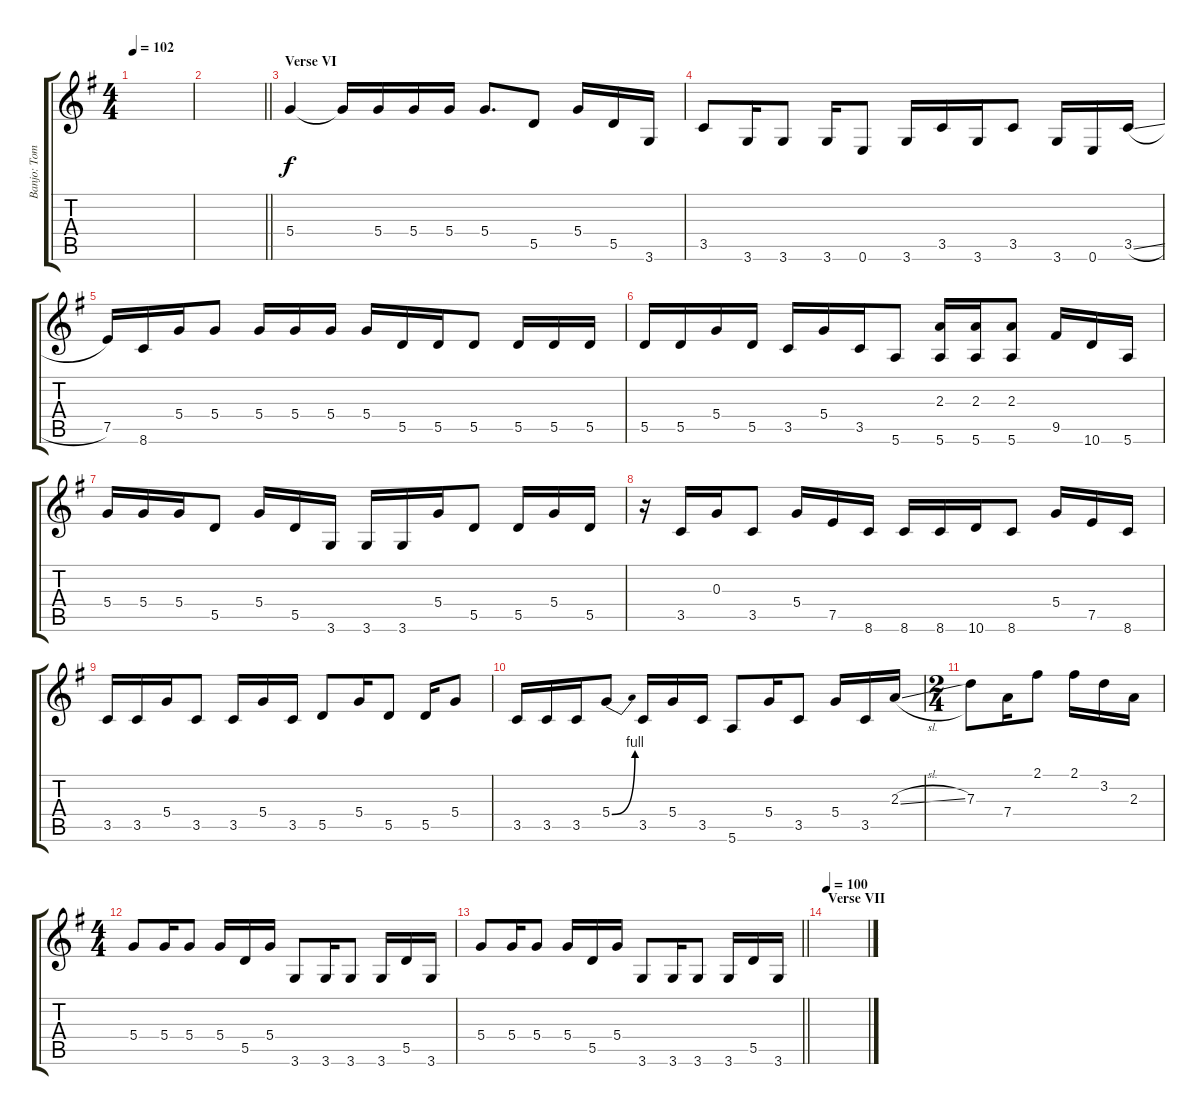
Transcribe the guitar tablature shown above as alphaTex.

\track ("Banjo: Tom" "Banjo: Tom") {instrument banjo}
\staff {score tabs}
\tuning (E4 B3 G3 D3 A2 E2) {hide}
\displaytranspose 12
\ts (4 4)
\tempo 102
\clef g2
\ks g
|
\barLineRight lightlight
|
\section ("" "Verse VI")
5.4.4 5.4{t}.16 5.4.16 5.4.16 5.4.16 5.4.8{d} 5.5.8 5.4.16 5.5.16 3.6.16 |
3.5.8 3.6.16 3.6.8 3.6.16 0.6.8 3.6.16 3.5.16 3.6.16 3.5.8 3.6.16 0.6.16 3.5{sl}.16 |
7.5.16 8.6.16 5.4.16 5.4.8 5.4.16 5.4.16 5.4.16 5.4.16 5.5.16 5.5.16 5.5.8 5.5.16 5.5.16 5.5.16 |
5.5.16 5.5.16 5.4.16 5.5.16 3.5.16 5.4.16 3.5.16 5.6.8 (2.3 5.6).16 (2.3 5.6).16 (2.3 5.6).8 9.5.16 10.6.16 5.6.16 |
5.4.16 5.4.16 5.4.16 5.5.8 5.4.16 5.5.16 3.6.16 3.6.16 3.6.16 5.4.16 5.5.8 5.5.16 5.4.16 5.5.16 |
r.16 3.5.16 0.3.16 3.5.8 5.4.16 7.5.16 8.6.16 8.6.16 8.6.16 10.6.16 8.6.8 5.4.16 7.5.16 8.6.16 |
3.5.16 3.5.16 5.4.16 3.5.8 3.5.16 5.4.16 3.5.16 5.5.8 5.4.16 5.5.8 5.5.16 5.4.8 |
3.5.16 3.5.16 3.5.16 5.4{be (bend 0 0 60 4)}.8 3.5.16 5.4.16 3.5.16 5.6.8 5.4.16 3.5.8 5.4.16 3.5.16 2.3{sl}.16 |
\ts (2 4)
7.3.8 7.4.16 2.1.8 2.1.16 3.2.16 2.3.16 |
\ts (4 4)
5.4.8 5.4.16 5.4.8 5.4.16 5.5.16 5.4.16 3.6.8 3.6.16 3.6.8 3.6.16 5.5.16 3.6.16 |
\barLineRight lightlight
5.4.8 5.4.16 5.4.8 5.4.16 5.5.16 5.4.16 3.6.8 3.6.16 3.6.8 3.6.16 5.5.16 3.6.16 |
\section ("" "Verse VII")
\tempo 100
